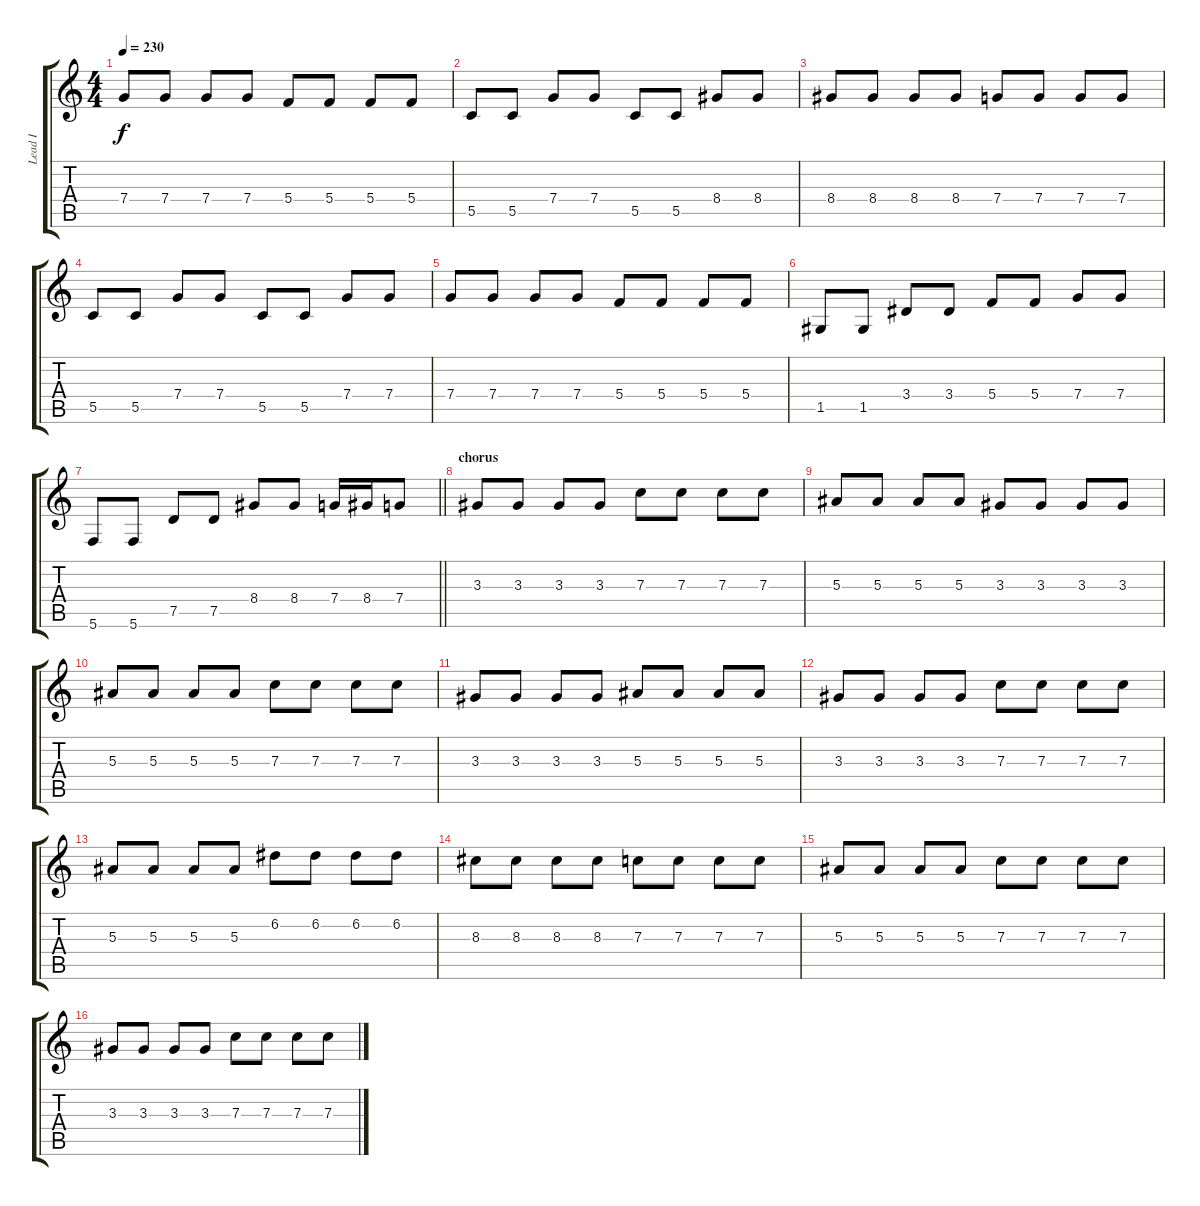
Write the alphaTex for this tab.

\track ("Lead I" "Lead I") {instrument distortionguitar}
\staff {score tabs}
\tuning (D4 A3 F3 C3 G2 C2) {hide}
\ts (4 4)
\tempo 230
\clef g2
\ks c
7.4.8{dy f} 7.4.8 7.4.8 7.4.8 5.4.8 5.4.8 5.4.8 5.4.8 |
5.5.8 5.5.8 7.4.8 7.4.8 5.5.8 5.5.8 8.4.8 8.4.8 |
8.4.8 8.4.8 8.4.8 8.4.8 7.4.8 7.4.8 7.4.8 7.4.8 |
5.5.8 5.5.8 7.4.8 7.4.8 5.5.8 5.5.8 7.4.8 7.4.8 |
7.4.8 7.4.8 7.4.8 7.4.8 5.4.8 5.4.8 5.4.8 5.4.8 |
1.5.8 1.5.8 3.4.8 3.4.8 5.4.8 5.4.8 7.4.8 7.4.8 |
\barLineRight lightlight
5.6.8 5.6.8 7.5.8 7.5.8 8.4.8 8.4.8 7.4.16 8.4.16 7.4.8 |
\section ("" "chorus")
3.3.8 3.3.8 3.3.8 3.3.8 7.3.8 7.3.8 7.3.8 7.3.8 |
5.3.8 5.3.8 5.3.8 5.3.8 3.3.8 3.3.8 3.3.8 3.3.8 |
5.3.8 5.3.8 5.3.8 5.3.8 7.3.8 7.3.8 7.3.8 7.3.8 |
3.3.8 3.3.8 3.3.8 3.3.8 5.3.8 5.3.8 5.3.8 5.3.8 |
3.3.8 3.3.8 3.3.8 3.3.8 7.3.8 7.3.8 7.3.8 7.3.8 |
5.3.8 5.3.8 5.3.8 5.3.8 6.2.8 6.2.8 6.2.8 6.2.8 |
8.3.8 8.3.8 8.3.8 8.3.8 7.3.8 7.3.8 7.3.8 7.3.8 |
5.3.8 5.3.8 5.3.8 5.3.8 7.3.8 7.3.8 7.3.8 7.3.8 |
3.3.8 3.3.8 3.3.8 3.3.8 7.3.8 7.3.8 7.3.8 7.3.8
